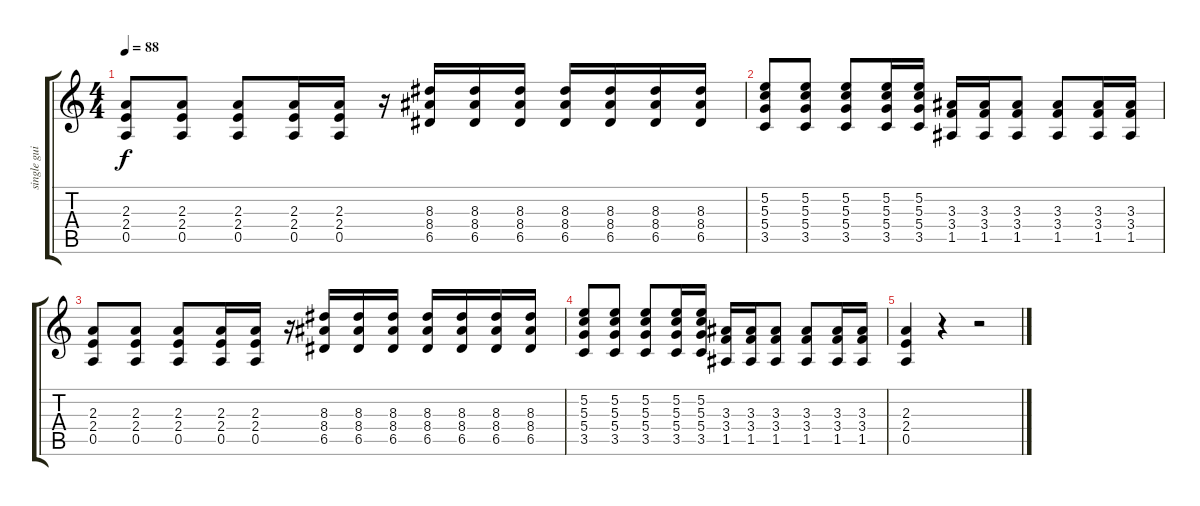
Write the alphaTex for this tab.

\track ("single guitar" "single gui") {mute instrument acousticguitarsteel}
\staff {score tabs}
\tuning (E4 B3 G3 D3 A2 E2) {hide}
\ts (4 4)
\tempo 88
\clef g2
\ks c
(2.3 2.4 0.5).8{dy f} (2.3 2.4 0.5).8 (2.3 2.4 0.5).8 (2.3 2.4 0.5).16 (2.3 2.4 0.5).16 r.16 (8.3 8.4 6.5).16 (8.3 8.4 6.5).16 (8.3 8.4 6.5).16 (8.3 8.4 6.5).16 (8.3 8.4 6.5).16 (8.3 8.4 6.5).16 (8.3 8.4 6.5).16 |
(5.2 5.3 5.4 3.5).8 (5.2 5.3 5.4 3.5).8 (5.2 5.3 5.4 3.5).8 (5.2 5.3 5.4 3.5).16 (5.2 5.3 5.4 3.5).16 (3.3 3.4 1.5).16 (3.3 3.4 1.5).16 (3.3 3.4 1.5).8 (3.3 3.4 1.5).8 (3.3 3.4 1.5).16 (3.3 3.4 1.5).16 |
(2.3 2.4 0.5).8 (2.3 2.4 0.5).8 (2.3 2.4 0.5).8 (2.3 2.4 0.5).16 (2.3 2.4 0.5).16 r.16 (8.3 8.4 6.5).16 (8.3 8.4 6.5).16 (8.3 8.4 6.5).16 (8.3 8.4 6.5).16 (8.3 8.4 6.5).16 (8.3 8.4 6.5).16 (8.3 8.4 6.5).16 |
(5.2 5.3 5.4 3.5).8 (5.2 5.3 5.4 3.5).8 (5.2 5.3 5.4 3.5).8 (5.2 5.3 5.4 3.5).16 (5.2 5.3 5.4 3.5).16 (3.3 3.4 1.5).16 (3.3 3.4 1.5).16 (3.3 3.4 1.5).8 (3.3 3.4 1.5).8 (3.3 3.4 1.5).16 (3.3 3.4 1.5).16 |
(2.3 2.4 0.5).4 r.4 r.2
